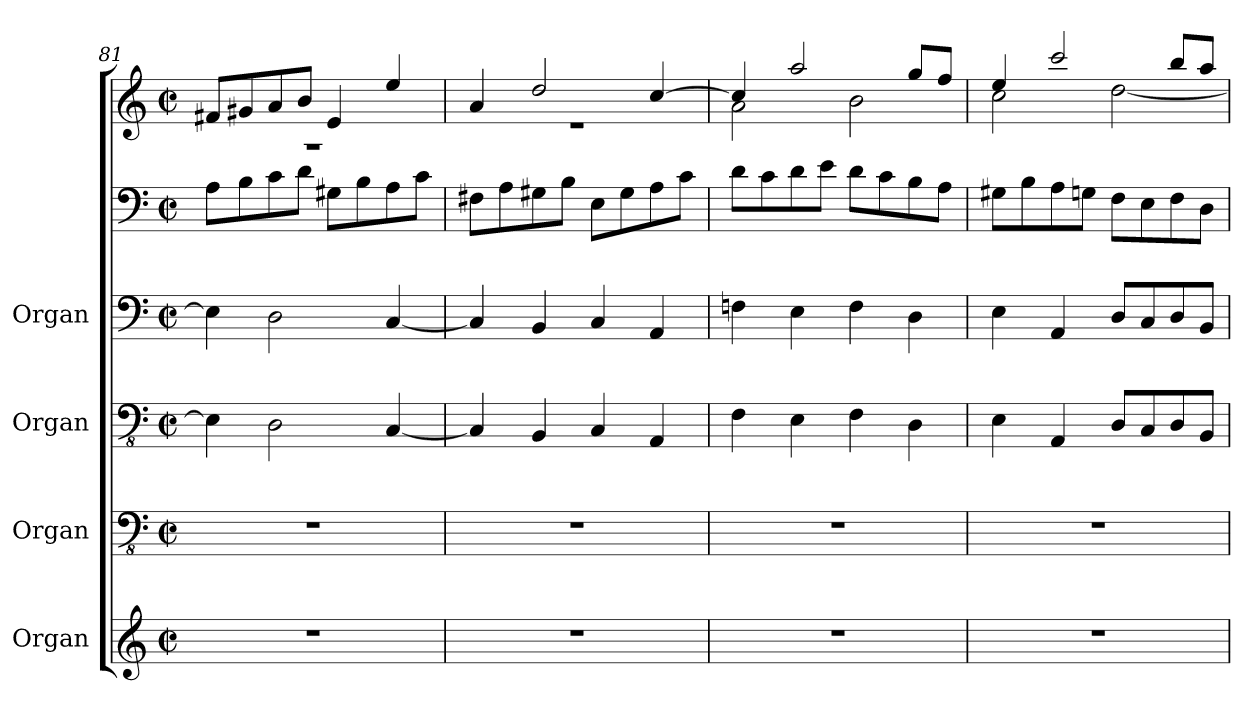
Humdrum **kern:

**kern	**kern	**kern	**kern	**kern	**kern
*part4	*part3	*part2	*part1	*part1	*part1
*staff6	*staff5	*staff4	*staff3	*staff2	*staff1
*I"Organ	*I"Organ	*I"Organ	*I"Organ	*	*
*clefG2	*clefFv4	*clefFv4	*clefF4	*clefF4	*clefG2
*k[]	*k[]	*k[]	*k[]	*k[]	*k[]
*M2/2	*M2/2	*M2/2	*M2/2	*M2/2	*M2/2
*met(c|)	*met(c|)	*met(c|)	*met(c|)	*met(c|)	*met(c|)
=81	=81	=81	=81	=81	=81
*	*	*	*	*	*^
1r	1r	4EE\]	4E\]	8A\L	8f#X/L	1r
.	.	.	.	8B\	8g#X/	.
.	.	2DD\	2D\	8c\	8a/	.
.	.	.	.	8d\J	8b/J	.
.	.	.	.	8G#X\L	4e/	.
.	.	.	.	8B\	.	.
.	.	[4CC/	[4C/	8A\	4ee/	.
.	.	.	.	8c\J	.	.
=82	=82	=82	=82	=82	=82	=82
1r	1r	4CC/]	4C/]	8F#X\L	4a/	1r
.	.	.	.	8A\	.	.
.	.	4BBB/	4BB/	8G#X\	2dd/	.
.	.	.	.	8B\J	.	.
.	.	4CC/	4C/	8E\L	.	.
.	.	.	.	8G#\	.	.
.	.	4AAA/	4AA/	8A\	[4cc/	.
.	.	.	.	8c\J	.	.
=83	=83	=83	=83	=83	=83	=83
1r	1r	4FF\	4Fn\	8d\L	4cc/]	2a\
.	.	.	.	8c\	.	.
.	.	4EE\	4E\	8d\	2aa/	.
.	.	.	.	8e\J	.	.
.	.	4FF\	4F\	8d\L	.	2b\
.	.	.	.	8c\	.	.
.	.	4DD\	4D\	8B\	8gg/L	.
.	.	.	.	8A\J	8ff/J	.
=84	=84	=84	=84	=84	=84	=84
1r	1r	4EE\	4E\	8G#X\L	4ee/	2cc\
.	.	.	.	8B\	.	.
.	.	4AAA/	4AA/	8A\	2ccc/	.
.	.	.	.	8Gn\J	.	.
.	.	8DD/L	8D/L	8F\L	.	[2dd\
.	.	8CC/	8C/	8E\	.	.
.	.	8DD/	8D/	8F\	8bb/L	.
.	.	8BBB/J	8BB/J	8D\J	8aa/J	.
*	*	*	*	*	*v	*v
=	=	=	=	=	=
*-	*-	*-	*-	*-	*-
